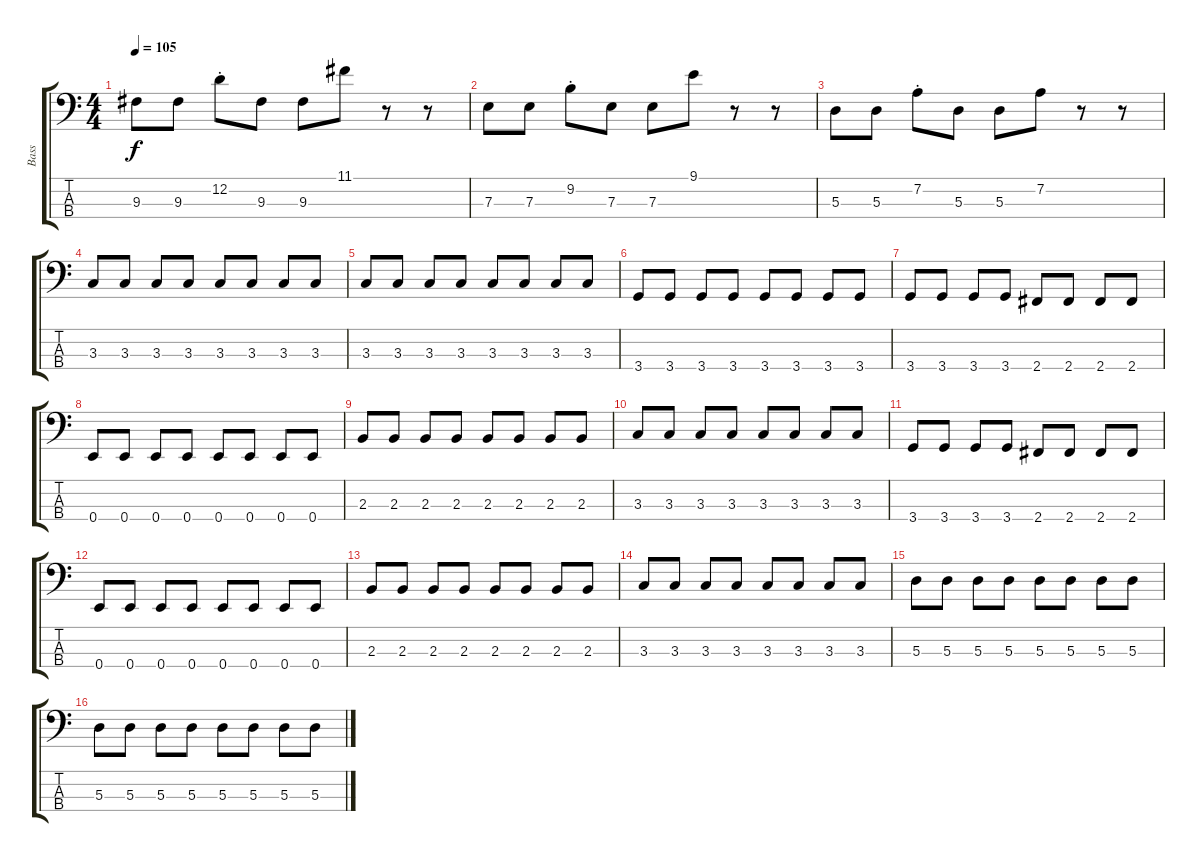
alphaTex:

\track ("Bass" "Bass") {instrument electricbassfinger}
\staff {score tabs}
\tuning (G2 D2 A1 E1) {hide}
\ts (4 4)
\tempo 105
\clef f4
\ks c
9.3.8{dy f} 9.3.8 12.2{st}.8 9.3.8 9.3.8 11.1.8 r.8 r.8 |
7.3.8 7.3.8 9.2{st}.8 7.3.8 7.3.8 9.1.8 r.8 r.8 |
5.3.8 5.3.8 7.2{st}.8 5.3.8 5.3.8 7.2.8 r.8 r.8 |
3.3.8 3.3.8 3.3.8 3.3.8 3.3.8 3.3.8 3.3.8 3.3.8 |
3.3.8 3.3.8 3.3.8 3.3.8 3.3.8 3.3.8 3.3.8 3.3.8 |
3.4.8 3.4.8 3.4.8 3.4.8 3.4.8 3.4.8 3.4.8 3.4.8 |
3.4.8 3.4.8 3.4.8 3.4.8 2.4.8 2.4.8 2.4.8 2.4.8 |
0.4.8 0.4.8 0.4.8 0.4.8 0.4.8 0.4.8 0.4.8 0.4.8 |
2.3.8 2.3.8 2.3.8 2.3.8 2.3.8 2.3.8 2.3.8 2.3.8 |
3.3.8 3.3.8 3.3.8 3.3.8 3.3.8 3.3.8 3.3.8 3.3.8 |
3.4.8 3.4.8 3.4.8 3.4.8 2.4.8 2.4.8 2.4.8 2.4.8 |
0.4.8 0.4.8 0.4.8 0.4.8 0.4.8 0.4.8 0.4.8 0.4.8 |
2.3.8 2.3.8 2.3.8 2.3.8 2.3.8 2.3.8 2.3.8 2.3.8 |
3.3.8 3.3.8 3.3.8 3.3.8 3.3.8 3.3.8 3.3.8 3.3.8 |
5.3.8 5.3.8 5.3.8 5.3.8 5.3.8 5.3.8 5.3.8 5.3.8 |
5.3.8 5.3.8 5.3.8 5.3.8 5.3.8 5.3.8 5.3.8 5.3.8
